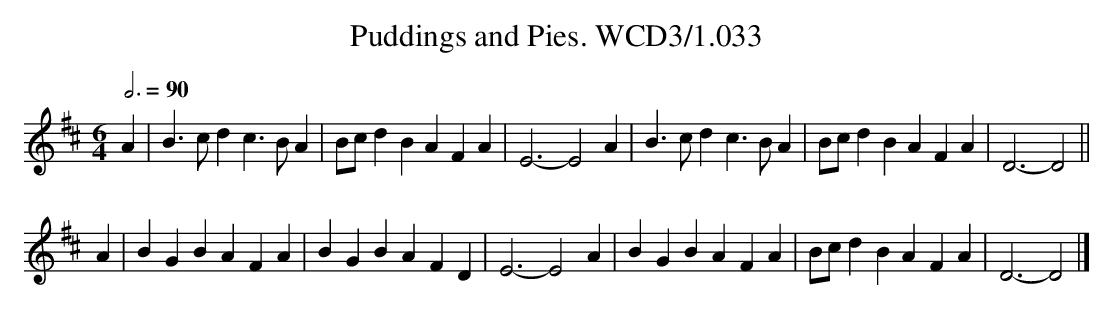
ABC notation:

X:1
T:Puddings and Pies. WCD3/1.033
M:6/4
L:1/4
Q:3/4=90
K:D
A|B3/c/d c3/B/A|B/c/ dBAFA|E3-E2 A|\
B3/c/d c3/B/A|B/c/ dBAFA|D3-D2||
A|BGB AFA|BGB AFD|E3-E2 A|BGB AFA|B/c/dB AFA|D3-D2|]
